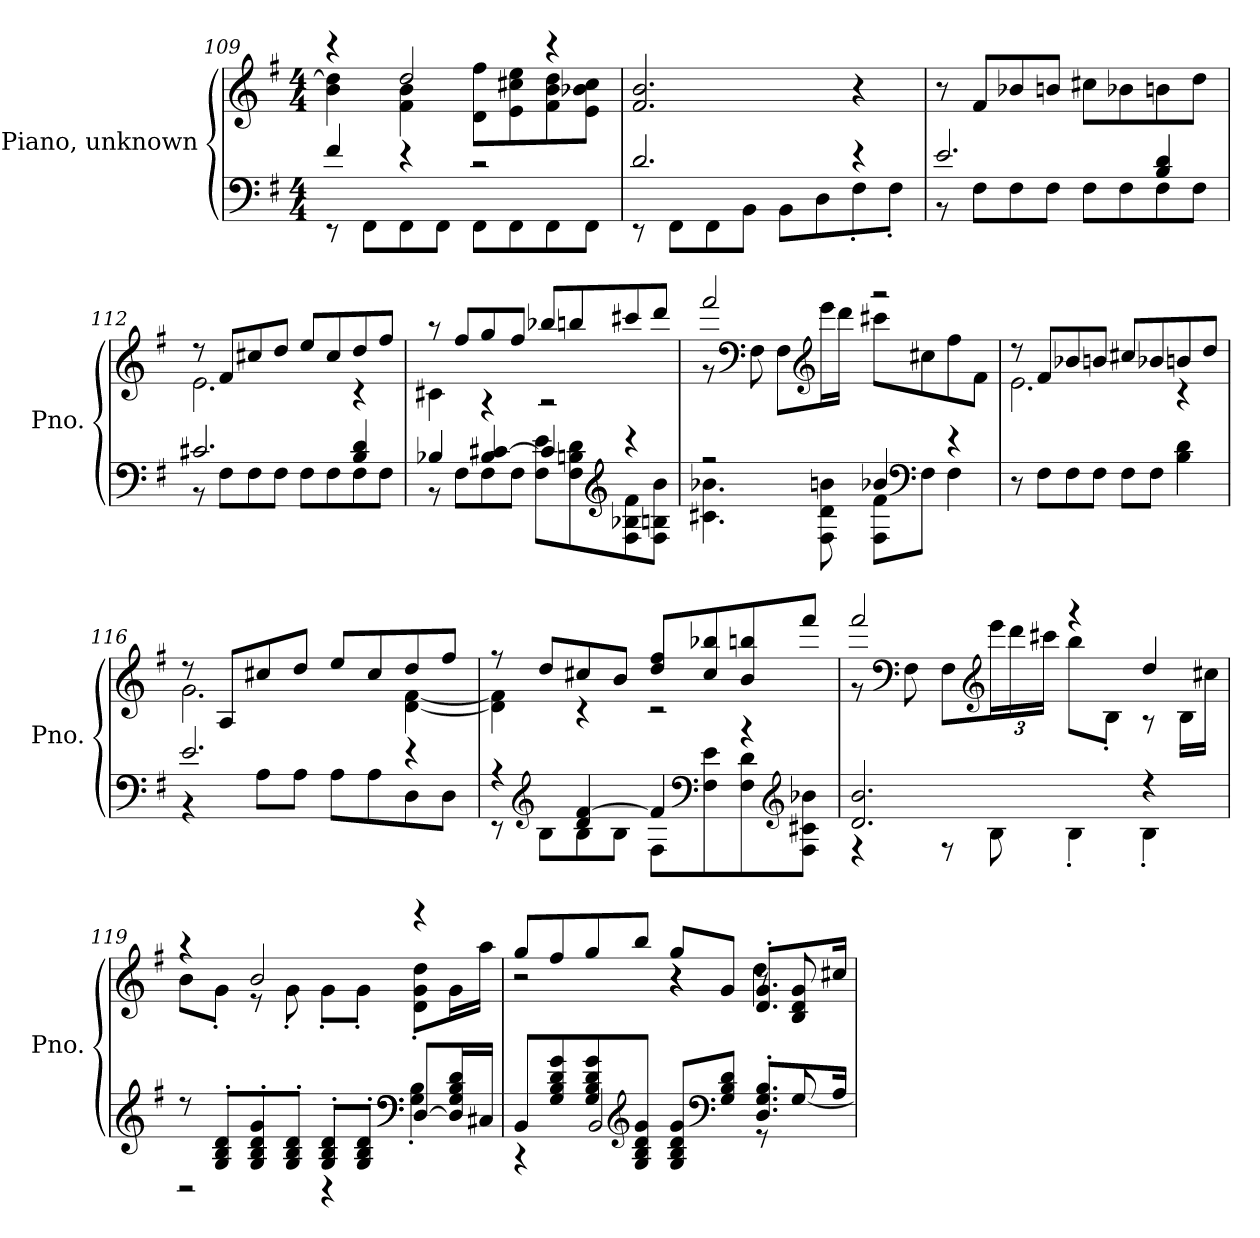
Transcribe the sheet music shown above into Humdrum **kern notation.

**kern	**kern
*part1	*part1
*staff2	*staff1
*I"Piano, unknown	*
*I'Pno.	*
*clefF4	*clefG2
*k[f#]	*k[f#]
*M4/4	*M4/4
=109	=109
*^	*^
4f#/	8r	4r	4b\ 4dd\]
.	8FF#\L	.	.
4r	8FF#\	2dd/	4f#\ 4b\
.	8FF#\J	.	.
2r	8FF#\L	.	8d\ 8ff#\L
.	8FF#\	.	8e\ 8cc#X\ 8ee\
.	8FF#\	4r	8f#\ 8b\ 8dd\
.	8FF#\J	.	8e\ 8b-X\ 8cc#\J
*	*	*v	*v
!!LO:LB:g=z
=110	=110	=110
2.d/	8r	2.f#/ 2.b/
.	8FF#\L	.
.	8FF#\	.
.	8BB\J	.
.	8BB\L	.
.	8D\	.
4r	8F#'\	4r
.	8F#'\J	.
=111	=111	=111
2.e/	8r	8r
.	8F#\L	8f#/L
.	8F#\	8b-X/
.	8F#\J	8bn/J
.	8F#\L	8cc#X\L
.	8F#\	8b-X\
4B/ 4d/	8F#\	8bn\
.	8F#\J	8dd\J
=112	=112	=112
*	*	*^
2.c#X/	8r	8r	2.e\
.	8F#\L	8f#/L	.
.	8F#\	8cc#X/	.
.	8F#\J	8dd/J	.
.	8F#\L	8ee/L	.
.	8F#\	8cc#/	.
4B/ 4d/	8F#\	8dd/	4r
.	8F#\J	8ff#/J	.
!!LO:LB:g=z	!!
=113	=113	=113	=113
4B-X/	8r	8r	4c#X\
.	8F#\L	8ff#/L	.
4B-/ [4c#X/	8F#\	8gg/	4r
.	8F#\J	8ff#/J	.
4c#/]	8F#\ 8e\L	8bb-X/L	2r
.	8F#\ 8Bn\ 8d\	8bbn/	.
*clefG2	*	*	*
4r	8F#\ 8B-X\ 8f#\	8ccc#X/	.
.	8F#\ 8Bn\ 8b\J	8ddd/J	.
=114	=114	=114	=114
2r	4.c#X\ 4.b-X\	2fff#/	8r
*	*	*clefF4	*
.	.	.	8F#\
.	.	.	8F#\L
*	*	*clefG2	*
.	8F#\ 8d\ 8bn\	.	16eee\L
.	.	.	16ddd\JJ
4b-X/	8F#\ 8f#\L	2r	8ccc#X\L
*clefF4	*	*	*
.	8F#\J	.	8cc#X\
4r	4F#\	.	8ff#\
.	.	.	8f#\J
*v	*v	*	*
=115	=115	=115
8r	8r	2.e\
8F#\L	8f#/L	.
8F#\	8b-X/	.
8F#\J	8bn/J	.
8F#\L	8cc#X/L	.
8F#\J	8b-X/	.
4B\ 4d\	8bn/	4r
.	8dd/J	.
!!LO:LB:g=z	!!
=116	=116	=116
*^	*	*
2.e/	4r	8r	2.g\
.	.	8A/L	.
.	8A\L	8cc#X/	.
.	8A\J	8dd/J	.
.	8A\L	8ee/L	.
.	8A\	8cc#/	.
4r	8D\	8dd/	[4d\ [4f#\
.	8D\J	8ff#/J	.
=117	=117	=117	=117
4r	8r	8r	4d\] 4f#\]
*clefG2	*	*	*
.	8B\L	8dd/L	.
4d/ [4f#/	8B\	8cc#X/	4r
.	8B\J	8b/J	.
4f#/]	8F#\L	8dd/ 8ff#/L	2r
*clefF4	*	*	*
.	8F#\ 8e\	8cc#/ 8bb-X/	.
4r	8F#\ 8d\	8b/ 8bbn/	.
*clefG2	*	*	*
.	8F#\ 8c#X\ 8b-X\J	8fff#/J	.
=118	=118	=118	=118
2.d/ 2.b/	4r	2fff#/	8r
*	*	*clefF4	*
.	.	.	8F#\
.	8r	.	8F#\L
*	*	*clefG2	*
*	*	*	*Xbrackettup
.	8B\	.	24eee\L
.	.	.	24ddd\
.	.	.	24ccc#X\JJ
.	4B'\	4r	8bb\L
.	.	.	8B'\J
4r	4B'\	4dd/	8r
.	.	.	16B\LL
.	.	.	16cc#X\JJ
!!LO:LB:g=z	!!
=119	=119	=119	=119
8r	2r	4r	8b\L
8G/' 8B/' 8d/'L	.	.	8g'\J
8G/' 8B/' 8d/' 8g/'	.	2b/	8r
8G/' 8B/' 8d/'J	.	.	8g'\
8G/' 8B/' 8d/'L	4r	.	8g'\L
8G/' 8B/' 8d/'J	.	.	8g'\J
*clefF4	*	*	*
[8D/L	4G\' 4B\'	4r	8d\' 8g\' 8dd\'L
16D/] 16G/ 16B/ 16d/L	.	.	16g\L
16C#X/JJ	.	.	16aa\JJ
=120	=120	=120	=120
*	*	*	*^
8BB/L	4r	8gg/L	2r	2r
8G/ 8B/ 8d/ 8g/	.	8ff#/	.	.
8G/ 8B/ 8d/ 8g/	2BB/	8gg/	.	.
*clefG2	*	*	*	*
8G/ 8B/ 8d/ 8g/J	.	8bb/J	.	.
8G/ 8B/ 8d/ 8g/L	.	8gg/L	4r	4r
*clefF4	*	*	*	*
8G/ 8B/ 8d/J	.	8g/J	.	.
8.D/' 8.G/' 8.B/'L	8r	8.d/' 8.g/'L	4dd\	8r
.	[8G/	.	.	8B/ 8d/ 8g/
16A/Jk	.	16cc#X/Jk	.	.
*v	*v	*	*	*
*	*v	*v	*v
=	=
*-	*-
